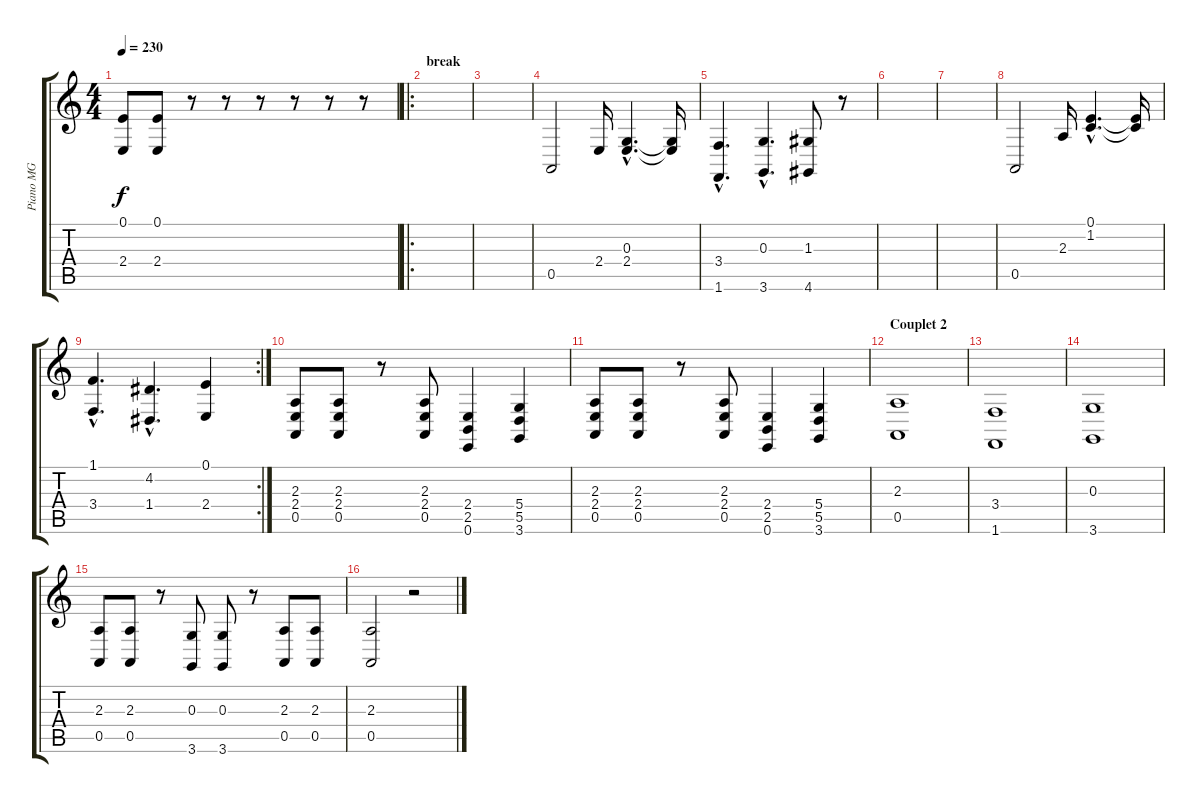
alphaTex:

\track ("Piano MG" "Piano MG") {instrument acousticgrandpiano}
\staff {score tabs}
\tuning (E4 B3 G3 D3 A2 E2) {hide}
\ts (4 4)
\tempo 230
\clef g2
\ks c
(0.1 2.4).8{dy f} (0.1 2.4).8 r.8 r.8 r.8 r.8 r.8 r.8 |
\ro
\section ("" "break")
|
|
0.5.2 2.4.16 (0.3{hac} 2.4{hac}).4{d} (0.3{t} 2.4{t}).16 |
(3.4{hac} 1.6{hac}).4{d} (0.3{hac} 3.6{hac}).4{d} (1.3 4.6).8 r.8 |
|
|
0.5.2 2.3.16 (0.1{hac} 1.2{hac}).4{d} (0.1{t} 1.2{t}).16 |
\rc 2
(1.1{hac} 3.4{hac}).4{d} (4.2{hac} 1.4{hac}).4{d} (0.1 2.4).4 |
(2.3 2.4 0.5).8 (2.3 2.4 0.5).8 r.8 (2.3 2.4 0.5).8 (2.4 2.5 0.6).4 (5.4 5.5 3.6).4 |
(2.3 2.4 0.5).8 (2.3 2.4 0.5).8 r.8 (2.3 2.4 0.5).8 (2.4 2.5 0.6).4 (5.4 5.5 3.6).4 |
\section ("" "Couplet 2")
(2.3 0.5).1 |
(3.4 1.6).1 |
(0.3 3.6).1 |
(2.3 0.5).8 (2.3 0.5).8 r.8 (0.3 3.6).8 (0.3 3.6).8 r.8 (2.3 0.5).8 (2.3 0.5).8 |
(2.3 0.5).2 r.2
